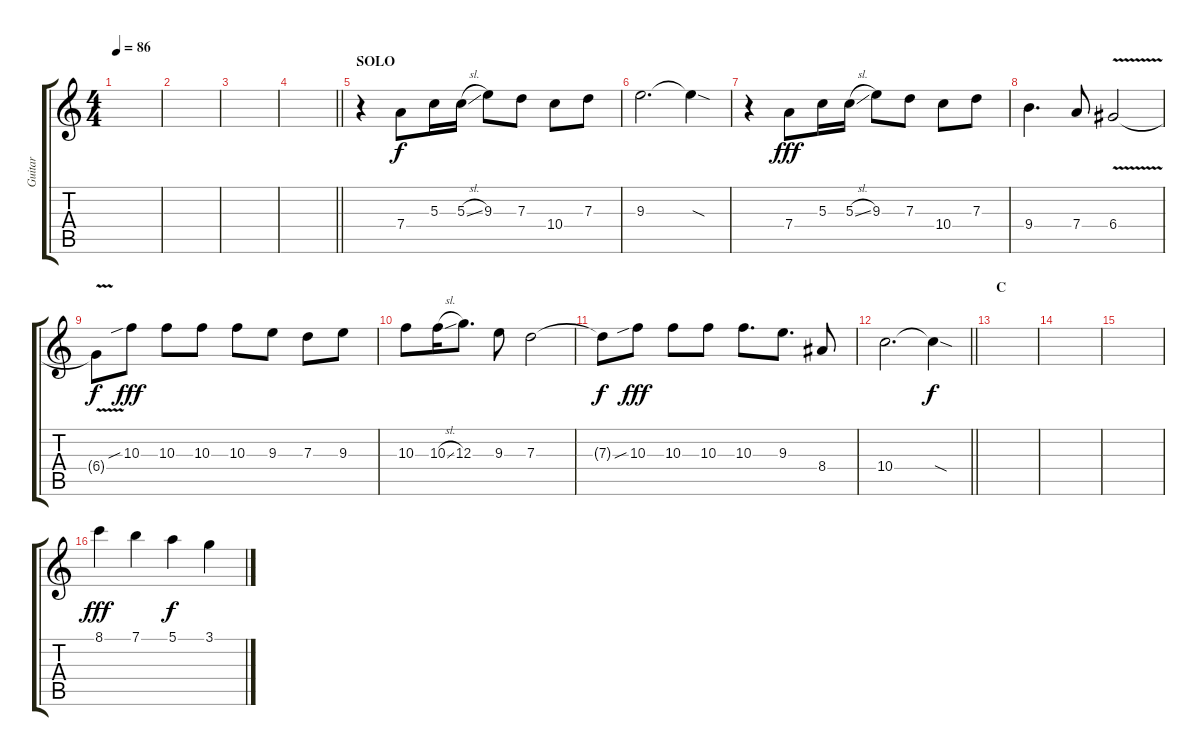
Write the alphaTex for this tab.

\track ("Guitar" "Guitar") {instrument overdrivenguitar}
\staff {score tabs}
\tuning (E4 B3 G3 D3 A2 E2) {hide}
\ts (4 4)
\tempo 86
\clef g2
\ks c
|
|
|
\barLineRight lightlight
|
\section ("" "SOLO")
r.4 7.4.8 5.3.16 5.3{sl}.16 9.3.8 7.3.8 10.4.8 7.3.8 |
9.3.2{d} 9.3{sod t}.4{dy f} |
r.4 7.4.8{dy fff} 5.3.16 5.3{sl}.16 9.3.8 7.3.8 10.4.8 7.3.8 |
9.4.4{d} 7.4.8 6.4{v}.2 |
6.4{t}.8{dy f} 10.3{sib}.8{dy fff} 10.3.8 10.3.8 10.3.8 9.3.8 7.3.8 9.3.8 |
10.3.8 10.3{sl}.16 12.3.8{d} 9.3.8 7.3.2 |
7.3{t}.8{dy f} 10.3{sib}.8{dy fff} 10.3.8 10.3.8 10.3.8{d} 9.3.8{d} 8.4.8 |
\barLineRight lightlight
10.4.2{d} 10.4{sod t}.4{dy f} |
\section ("" "C")
|
|
|
8.1.4{dy fff} 7.1.4 5.1.4{dy f} 3.1.4
